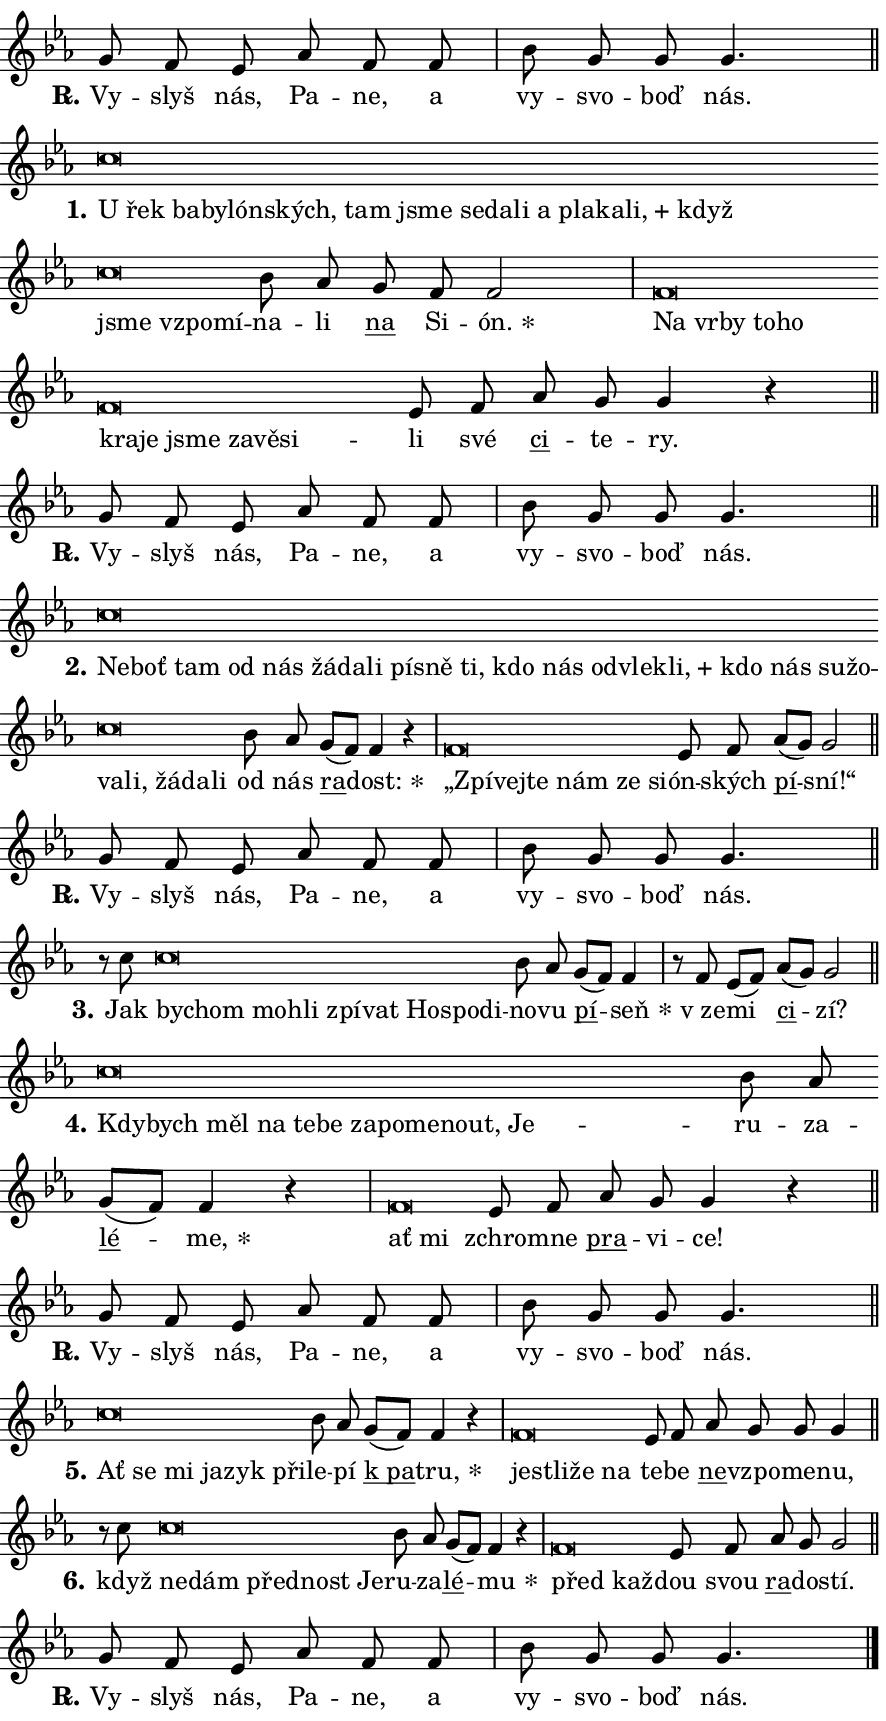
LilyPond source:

\version "2.24.0"
\header { tagline = "" }
\paper {
  indent = 0\cm
  top-margin = 0\cm
  right-margin = 0.13\cm % to fit lyric hyphens
  bottom-margin = 0\cm
  left-margin = 0\cm
  paper-width = 15\cm
  page-breaking = #ly:one-page-breaking
  system-system-spacing.basic-distance = #11
  score-system-spacing.basic-distance = #11
  ragged-last = ##f
}


%% Author: Thomas Morley
%% https://lists.gnu.org/archive/html/lilypond-user/2020-05/msg00002.html
#(define (line-position grob)
"Returns position of @var[grob} in current system:
   @code{'start}, if at first time-step
   @code{'end}, if at last time-step
   @code{'middle} otherwise
"
  (let* ((col (ly:item-get-column grob))
         (ln (ly:grob-object col 'left-neighbor))
         (rn (ly:grob-object col 'right-neighbor))
         (col-to-check-left (if (ly:grob? ln) ln col))
         (col-to-check-right (if (ly:grob? rn) rn col))
         (break-dir-left
           (and
             (ly:grob-property col-to-check-left 'non-musical #f)
             (ly:item-break-dir col-to-check-left)))
         (break-dir-right
           (and
             (ly:grob-property col-to-check-right 'non-musical #f)
             (ly:item-break-dir col-to-check-right))))
        (cond ((eqv? 1 break-dir-left) 'start)
              ((eqv? -1 break-dir-right) 'end)
              (else 'middle))))

#(define (tranparent-at-line-position vctor)
  (lambda (grob)
  "Relying on @code{line-position} select the relevant enry from @var{vctor}.
Used to determine transparency,"
    (case (line-position grob)
      ((end) (not (vector-ref vctor 0)))
      ((middle) (not (vector-ref vctor 1)))
      ((start) (not (vector-ref vctor 2))))))

noteHeadBreakVisibility =
#(define-music-function (break-visibility)(vector?)
"Makes @code{NoteHead}s transparent relying on @var{break-visibility}"
#{
  \override NoteHead.transparent =
    #(tranparent-at-line-position break-visibility)
#})

#(define delete-ledgers-for-transparent-note-heads
  (lambda (grob)
    "Reads whether a @code{NoteHead} is transparent.
If so this @code{NoteHead} is removed from @code{'note-heads} from
@var{grob}, which is supposed to be @code{LedgerLineSpanner}.
As a result ledgers are not printed for this @code{NoteHead}"
    (let* ((nhds-array (ly:grob-object grob 'note-heads))
           (nhds-list
             (if (ly:grob-array? nhds-array)
                 (ly:grob-array->list nhds-array)
                 '()))
           ;; Relies on the transparent-property being done before
           ;; Staff.LedgerLineSpanner.after-line-breaking is executed.
           ;; This is fragile ...
           (to-keep
             (remove
               (lambda (nhd)
                 (ly:grob-property nhd 'transparent #f))
               nhds-list)))
      ;; TODO find a better method to iterate over grob-arrays, similiar
      ;; to filter/remove etc for lists
      ;; For now rebuilt from scratch
      (set! (ly:grob-object grob 'note-heads)  '())
      (for-each
        (lambda (nhd)
          (ly:pointer-group-interface::add-grob grob 'note-heads nhd))
        to-keep))))

squashNotes = {
  \override NoteHead.X-extent = #'(-0.2 . 0.2)
  \override NoteHead.Y-extent = #'(-0.75 . 0)
  \override NoteHead.stencil =
    #(lambda (grob)
       (let ((pos (ly:grob-property grob 'staff-position)))
         (begin
           (if (< pos -7) (display "ERROR: Lower brevis then expected\n") (display ""))
           (if (<= pos -6) ly:text-interface::print ly:note-head::print))))
}
unSquashNotes = {
  \revert NoteHead.X-extent
  \revert NoteHead.Y-extent
  \revert NoteHead.stencil
}

hideNotes = \noteHeadBreakVisibility #begin-of-line-visible
unHideNotes = \noteHeadBreakVisibility #all-visible

% work-around for resetting accidentals
% https://lilypond.org/doc/v2.23/Documentation/notation/displaying-rhythms#unmetered-music
cadenzaMeasure = {
  \cadenzaOff
  \partial 1024 s1024
  \cadenzaOn
}

#(define-markup-command (accent layout props text) (markup?)
  "Underline accented syllable"
  (interpret-markup layout props
    #{\markup \override #'(offset . 4.3) \underline { #text }#}))

responsum = \markup \concat {
  "R" \hspace #-1.05 \path #0.1 #'((moveto 0 0.07) (lineto 0.9 0.8)) \hspace #0.05 "."
}

spaceSize = #0.6828661417322834 % exact space size for TeX Gyre Schola

\layout {
  \context {
    \Staff
    \remove "Time_signature_engraver"
    \override LedgerLineSpanner.after-line-breaking = #delete-ledgers-for-transparent-note-heads
  }
  \context {
    \Lyrics {
      \override LyricSpace.minimum-distance = \spaceSize
      \override LyricText.font-name = #"TeX Gyre Schola"
      \override LyricText.font-size = 1
      \override StanzaNumber.font-name = #"TeX Gyre Schola Bold"
      \override StanzaNumber.font-size = 1
    }
  }
  \context {
    \Score 
    \override NoteHead.text =
      #(lambda (grob) 
        (let ((pos (ly:grob-property grob 'staff-position)))
          #{\markup {
            \combine
              \halign #-0.55 \raise #(if (= pos -6) 0 0.5) \override #'(thickness . 2) \draw-line #'(3.2 . 0)
              \musicglyph "noteheads.sM1"
          }#}))
  }
}

% magnetic-lyrics.ily
%
%   written by
%     Jean Abou Samra <jean@abou-samra.fr>
%     Werner Lemberg <wl@gnu.org>
%
%   adapted by
%     Jiri Hon <jiri.hon@gmail.com>
%
% Version 2022-Apr-15

% https://www.mail-archive.com/lilypond-user@gnu.org/msg149350.html

#(define (Left_hyphen_pointer_engraver context)
   "Collect syllable-hyphen-syllable occurrences in lyrics and store
them in properties.  This engraver only looks to the left.  For
example, if the lyrics input is @code{foo -- bar}, it does the
following.

@itemize @bullet
@item
Set the @code{text} property of the @code{LyricHyphen} grob between
@q{foo} and @q{bar} to @code{foo}.

@item
Set the @code{left-hyphen} property of the @code{LyricText} grob with
text @q{foo} to the @code{LyricHyphen} grob between @q{foo} and
@q{bar}.
@end itemize

Use this auxiliary engraver in combination with the
@code{lyric-@/text::@/apply-@/magnetic-@/offset!} hook."
   (let ((hyphen #f)
         (text #f))
     (make-engraver
      (acknowledgers
       ((lyric-syllable-interface engraver grob source-engraver)
        (set! text grob)))
      (end-acknowledgers
       ((lyric-hyphen-interface engraver grob source-engraver)
        ;(when (not (grob::has-interface grob 'lyric-space-interface))
          (set! hyphen grob)));)
      ((stop-translation-timestep engraver)
       (when (and text hyphen)
         (ly:grob-set-object! text 'left-hyphen hyphen))
       (set! text #f)
       (set! hyphen #f)))))

#(define (lyric-text::apply-magnetic-offset! grob)
   "If the space between two syllables is less than the value in
property @code{LyricText@/.details@/.squash-threshold}, move the right
syllable to the left so that it gets concatenated with the left
syllable.

Use this function as a hook for
@code{LyricText@/.after-@/line-@/breaking} if the
@code{Left_@/hyphen_@/pointer_@/engraver} is active."
   (let ((hyphen (ly:grob-object grob 'left-hyphen #f)))
     (when hyphen
       (let ((left-text (ly:spanner-bound hyphen LEFT)))
         (when (grob::has-interface left-text 'lyric-syllable-interface)
           (let* ((common (ly:grob-common-refpoint grob left-text X))
                  (this-x-ext (ly:grob-extent grob common X))
                  (left-x-ext
                   (begin
                     ;; Trigger magnetism for left-text.
                     (ly:grob-property left-text 'after-line-breaking)
                     (ly:grob-extent left-text common X)))
                  ;; `delta` is the gap width between two syllables.
                  (delta (- (interval-start this-x-ext)
                            (interval-end left-x-ext)))
                  (details (ly:grob-property grob 'details))
                  (threshold (assoc-get 'squash-threshold details 0.2)))
             (when (< delta threshold)
               (let* (;; We have to manipulate the input text so that
                      ;; ligatures crossing syllable boundaries are not
                      ;; disabled.  For languages based on the Latin
                      ;; script this is essentially a beautification.
                      ;; However, for non-Western scripts it can be a
                      ;; necessity.
                      (lt (ly:grob-property left-text 'text))
                      (rt (ly:grob-property grob 'text))
                      (is-space (grob::has-interface hyphen 'lyric-space-interface))
                      (space (if is-space " " ""))
                      (extra-delta (if is-space spaceSize 0))
                      ;; Append new syllable.
                      (ltrt-space (if (and (string? lt) (string? rt))
                                (string-append lt space rt)
                                (make-concat-markup (list lt space rt))))
                      ;; Right-align `ltrt` to the right side.
                      (ltrt-space-markup (grob-interpret-markup
                               grob
                               (make-translate-markup
                                (cons (interval-length this-x-ext) 0)
                                (make-right-align-markup ltrt-space)))))
                 (begin
                   ;; Don't print `left-text`.
                   (ly:grob-set-property! left-text 'stencil #f)
                   ;; Set text and stencil (which holds all collected
                   ;; syllables so far) and shift it to the left.
                   (ly:grob-set-property! grob 'text ltrt-space)
                   (ly:grob-set-property! grob 'stencil ltrt-space-markup)
                   (ly:grob-translate-axis! grob (- (- delta extra-delta)) X))))))))))


#(define (lyric-hyphen::displace-bounds-first grob)
   ;; Make very sure this callback isn't triggered too early.
   (let ((left (ly:spanner-bound grob LEFT))
         (right (ly:spanner-bound grob RIGHT)))
     (ly:grob-property left 'after-line-breaking)
     (ly:grob-property right 'after-line-breaking)
     (ly:lyric-hyphen::print grob)))

squashThreshold = #0.4

\layout {
  \context {
    \Lyrics
    \consists #Left_hyphen_pointer_engraver
    \override LyricText.after-line-breaking =
      #lyric-text::apply-magnetic-offset!
    \override LyricHyphen.stencil = #lyric-hyphen::displace-bounds-first
    \override LyricText.details.squash-threshold = \squashThreshold
    \override LyricHyphen.minimum-distance = 0
    \override LyricHyphen.minimum-length = \squashThreshold
  }
}

squashText = \override LyricText.details.squash-threshold = 9999
unSquashText = \override LyricText.details.squash-threshold = \squashThreshold

leftText = \override LyricText.self-alignment-X = #LEFT
unLeftText = \revert LyricText.self-alignment-X

starOffset = #(lambda (grob) 
                (let ((x_offset (ly:self-alignment-interface::aligned-on-x-parent grob)))
                  (if (= x_offset 0) 0 (+ x_offset 1.2))))

star = #(define-music-function (syllable)(string?)
"Append star separator at the end of a syllable"
#{
  \once \override LyricText.X-offset = #starOffset
  \lyricmode { \markup {
    #syllable
    \override #'((font-name . "TeX Gyre Schola Bold")) \hspace #0.2 \lower #0.65 \larger "*"
  } }
#})

starAccent = #(define-music-function (syllable)(string?)
"Append star separator at the end of a syllable and make accent"
#{
  \once \override LyricText.X-offset = #starOffset
  \lyricmode { \markup {
    \accent #syllable
    \override #'((font-name . "TeX Gyre Schola Bold")) \hspace #0.2 \lower #0.65 \larger "*"
  } }
#})

breath = #(define-music-function (syllable)(string?)
"Append breathing indicator at the end of a syllable"
#{
  \lyricmode { \markup { #syllable "+" } }
#})

optionalBreath = #(define-music-function (syllable)(string?)
"Append optional breathing indicator at the end of a syllable"
#{
  \lyricmode { \markup { #syllable "(+)" } }
#})


\score {
    <<
        \new Voice = "melody" { \cadenzaOn \key es \major \relative { g'8 f es as f f \cadenzaMeasure \bar "|" bes g g g4. \cadenzaMeasure \bar "||" \break } }
        \new Lyrics \lyricsto "melody" { \lyricmode { \set stanza = \responsum
Vy -- slyš nás, Pa -- ne, a vy -- svo -- boď nás. } }
    >>
    \layout {}
}

\score {
    <<
        \new Voice = "melody" { \cadenzaOn \key es \major \relative { \squashNotes c''\breve*1/16 \hideNotes \breve*1/16 \bar "" \breve*1/16 \bar "" \breve*1/16 \bar "" \breve*1/16 \bar "" \breve*1/16 \bar "" \breve*1/16 \bar "" \breve*1/16 \bar "" \breve*1/16 \bar "" \breve*1/16 \bar "" \breve*1/16 \bar "" \breve*1/16 \bar "" \breve*1/16 \bar "" \breve*1/16 \bar "" \breve*1/16 \bar "" \breve*1/16 \bar "" \breve*1/16 \bar "" \breve*1/16 \breve*1/16 \bar "" \unHideNotes \unSquashNotes bes8 as \bar "" g f f2 \cadenzaMeasure \bar "|" \squashNotes f\breve*1/16 \hideNotes \breve*1/16 \bar "" \breve*1/16 \bar "" \breve*1/16 \bar "" \breve*1/16 \bar "" \breve*1/16 \bar "" \breve*1/16 \bar "" \breve*1/16 \bar "" \breve*1/16 \bar "" \breve*1/16 \breve*1/16 \bar "" \unHideNotes \unSquashNotes es8 f \bar "" as g g4 r \cadenzaMeasure \bar "||" \break } }
        \new Lyrics \lyricsto "melody" { \lyricmode { \set stanza = "1."
\leftText U \squashText řek ba -- by -- lón -- ských, tam jsme se -- da -- li a pla -- ka -- \breath "li," když jsme vzpo -- mí -- \unLeftText \unSquashText na -- li \markup \accent na Si -- \star ón. \leftText Na \squashText vr -- by to -- ho kra -- je jsme za -- vě -- si -- \unLeftText \unSquashText li své \markup \accent ci -- te -- ry. } }
    >>
    \layout {}
}

\score {
    <<
        \new Voice = "melody" { \cadenzaOn \key es \major \relative { g'8 f es as f f \cadenzaMeasure \bar "|" bes g g g4. \cadenzaMeasure \bar "||" \break } }
        \new Lyrics \lyricsto "melody" { \lyricmode { \set stanza = \responsum
Vy -- slyš nás, Pa -- ne, a vy -- svo -- boď nás. } }
    >>
    \layout {}
}

\score {
    <<
        \new Voice = "melody" { \cadenzaOn \key es \major \relative { \squashNotes c''\breve*1/16 \hideNotes \breve*1/16 \bar "" \breve*1/16 \bar "" \breve*1/16 \bar "" \breve*1/16 \bar "" \breve*1/16 \bar "" \breve*1/16 \bar "" \breve*1/16 \bar "" \breve*1/16 \bar "" \breve*1/16 \bar "" \breve*1/16 \bar "" \breve*1/16 \bar "" \breve*1/16 \bar "" \breve*1/16 \bar "" \breve*1/16 \bar "" \breve*1/16 \bar "" \breve*1/16 \bar "" \breve*1/16 \bar "" \breve*1/16 \bar "" \breve*1/16 \bar "" \breve*1/16 \bar "" \breve*1/16 \bar "" \breve*1/16 \bar "" \breve*1/16 \breve*1/16 \bar "" \unHideNotes \unSquashNotes bes8 as \bar "" g[( f)] f4 r \cadenzaMeasure \bar "|" \squashNotes f\breve*1/16 \hideNotes \breve*1/16 \bar "" \breve*1/16 \bar "" \breve*1/16 \bar "" \breve*1/16 \breve*1/16 \bar "" \unHideNotes \unSquashNotes es8 f \bar "" as[( g)] g2 \cadenzaMeasure \bar "||" \break } }
        \new Lyrics \lyricsto "melody" { \lyricmode { \set stanza = "2."
\leftText Ne -- \squashText boť tam od nás žá -- da -- li pí -- sně ti, kdo nás od -- vle -- \breath "kli," kdo nás su -- žo -- va -- li, žá -- da -- li \unLeftText \unSquashText od nás \markup \accent ra -- \star dost: \leftText „Zpí -- \squashText vej -- te nám ze si -- \unLeftText \unSquashText ón -- ských \markup \accent pí -- sní!“ } }
    >>
    \layout {}
}

\score {
    <<
        \new Voice = "melody" { \cadenzaOn \key es \major \relative { g'8 f es as f f \cadenzaMeasure \bar "|" bes g g g4. \cadenzaMeasure \bar "||" \break } }
        \new Lyrics \lyricsto "melody" { \lyricmode { \set stanza = \responsum
Vy -- slyš nás, Pa -- ne, a vy -- svo -- boď nás. } }
    >>
    \layout {}
}

\score {
    <<
        \new Voice = "melody" { \cadenzaOn \key es \major \relative { r8 c'' \squashNotes c\breve*1/16 \hideNotes \breve*1/16 \bar "" \breve*1/16 \bar "" \breve*1/16 \bar "" \breve*1/16 \bar "" \breve*1/16 \bar "" \breve*1/16 \bar "" \breve*1/16 \breve*1/16 \bar "" \unHideNotes \unSquashNotes bes8 as \bar "" g[( f)] f4 \cadenzaMeasure \bar "|" r8 f es8[( f)] \bar "" as[( g)] g2 \cadenzaMeasure \bar "||" \break } }
        \new Lyrics \lyricsto "melody" { \lyricmode { \set stanza = "3."
Jak \leftText by -- \squashText chom mo -- hli zpí -- vat Ho -- spo -- di -- \unLeftText \unSquashText no -- vu \markup \accent pí -- \star seň "v ze" -- mi \markup \accent ci -- zí? } }
    >>
    \layout {}
}

\score {
    <<
        \new Voice = "melody" { \cadenzaOn \key es \major \relative { \squashNotes c''\breve*1/16 \hideNotes \breve*1/16 \bar "" \breve*1/16 \bar "" \breve*1/16 \bar "" \breve*1/16 \bar "" \breve*1/16 \bar "" \breve*1/16 \bar "" \breve*1/16 \bar "" \breve*1/16 \bar "" \breve*1/16 \breve*1/16 \bar "" \unHideNotes \unSquashNotes bes8 as \bar "" g[( f)] f4 r \cadenzaMeasure \bar "|" \squashNotes f\breve*1/16 \hideNotes \breve*1/16 \bar "" \unHideNotes \unSquashNotes es8 f \bar "" as g g4 r \cadenzaMeasure \bar "||" \break } }
        \new Lyrics \lyricsto "melody" { \lyricmode { \set stanza = "4."
\leftText Kdy -- \squashText bych měl na te -- be za -- po -- me -- nout, Je -- \unLeftText \unSquashText ru -- za -- \markup \accent lé -- \star me, \leftText ať \squashText mi \unLeftText \unSquashText zchro -- mne \markup \accent pra -- vi -- ce! } }
    >>
    \layout {}
}

\score {
    <<
        \new Voice = "melody" { \cadenzaOn \key es \major \relative { g'8 f es as f f \cadenzaMeasure \bar "|" bes g g g4. \cadenzaMeasure \bar "||" \break } }
        \new Lyrics \lyricsto "melody" { \lyricmode { \set stanza = \responsum
Vy -- slyš nás, Pa -- ne, a vy -- svo -- boď nás. } }
    >>
    \layout {}
}

\score {
    <<
        \new Voice = "melody" { \cadenzaOn \key es \major \relative { \squashNotes c''\breve*1/16 \hideNotes \breve*1/16 \bar "" \breve*1/16 \bar "" \breve*1/16 \bar "" \breve*1/16 \breve*1/16 \bar "" \unHideNotes \unSquashNotes bes8 as \bar "" g[( f)] f4 r \cadenzaMeasure \bar "|" \squashNotes f\breve*1/16 \hideNotes \breve*1/16 \bar "" \breve*1/16 \breve*1/16 \bar "" \unHideNotes \unSquashNotes es8 f \bar "" as g g g4 \cadenzaMeasure \bar "||" \break } }
        \new Lyrics \lyricsto "melody" { \lyricmode { \set stanza = "5."
\leftText Ať \squashText se mi ja -- zyk při -- \unLeftText \unSquashText le -- pí \markup \accent "k pa" -- \star tru, \leftText je -- \squashText stli -- že na \unLeftText \unSquashText te -- be \markup \accent ne -- vzpo -- me -- nu, } }
    >>
    \layout {}
}

\score {
    <<
        \new Voice = "melody" { \cadenzaOn \key es \major \relative { r8 c'' \squashNotes c\breve*1/16 \hideNotes \breve*1/16 \bar "" \breve*1/16 \bar "" \breve*1/16 \breve*1/16 \bar "" \unHideNotes \unSquashNotes bes8 as \bar "" g[( f)] f4 r \cadenzaMeasure \bar "|" \squashNotes f\breve*1/16 \hideNotes \breve*1/16 \bar "" \unHideNotes \unSquashNotes es8 f \bar "" as g g2 \cadenzaMeasure \bar "||" \break } }
        \new Lyrics \lyricsto "melody" { \lyricmode { \set stanza = "6."
když \leftText ne -- \squashText dám před -- nost Je -- \unLeftText \unSquashText ru -- za -- \markup \accent lé -- \star mu \leftText před \squashText kaž -- \unLeftText \unSquashText dou svou \markup \accent ra -- do -- stí. } }
    >>
    \layout {}
}

\score {
    <<
        \new Voice = "melody" { \cadenzaOn \key es \major \relative { g'8 f es as f f \cadenzaMeasure \bar "|" bes g g g4. \cadenzaMeasure \bar "||" \break } \bar "|." }
        \new Lyrics \lyricsto "melody" { \lyricmode { \set stanza = \responsum
Vy -- slyš nás, Pa -- ne, a vy -- svo -- boď nás. } }
    >>
    \layout {}
}
